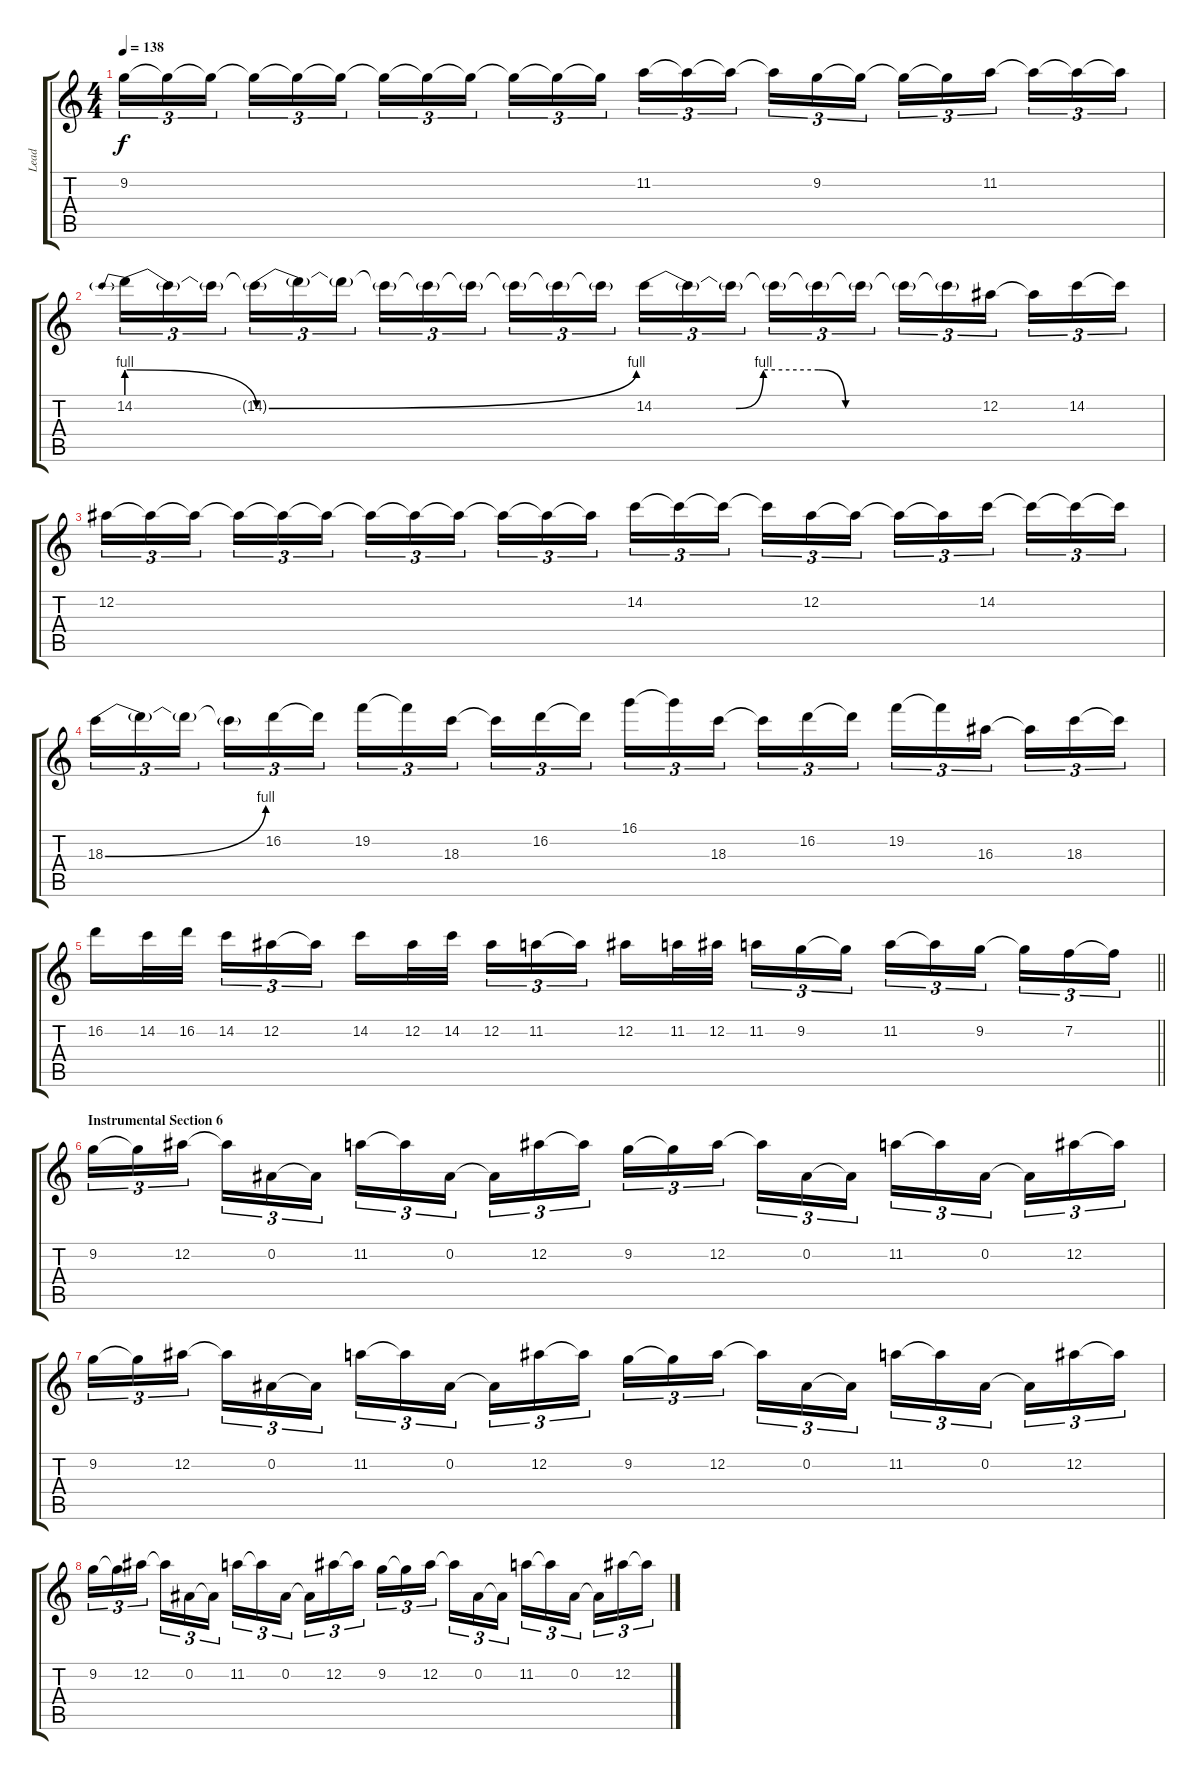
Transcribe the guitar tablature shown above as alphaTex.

\track ("Lead" "Lead") {instrument distortionguitar}
\staff {score tabs}
\tuning (Eb4 Bb3 Gb3 Db3 Ab2 Eb2) {hide}
\ts (4 4)
\tempo 138
\clef g2
\ks c
9.2.16{tu (3 2) dy f} 9.2{t}.16{tu (3 2)} 9.2{t}.16{tu (3 2)} 9.2{t}.16{tu (3 2)} 9.2{t}.16{tu (3 2)} 9.2{t}.16{tu (3 2)} 9.2{t}.16{tu (3 2)} 9.2{t}.16{tu (3 2)} 9.2{t}.16{tu (3 2)} 9.2{t}.16{tu (3 2)} 9.2{t}.16{tu (3 2)} 9.2{t}.16{tu (3 2)} 11.2.16{tu (3 2)} 11.2{t}.16{tu (3 2)} 11.2{t}.16{tu (3 2)} 11.2{t}.16{tu (3 2)} 9.2.16{tu (3 2)} 9.2{t}.16{tu (3 2)} 9.2{t}.16{tu (3 2)} 9.2{t}.16{tu (3 2)} 11.2.16{tu (3 2)} 11.2{t}.16{tu (3 2)} 11.2{t}.16{tu (3 2)} 11.2{t}.16{tu (3 2)} |
14.2{be (prebendrelease 0 4 60 0)}.16{tu (3 2)} 14.2{t}.16{tu (3 2)} 14.2{t}.16{tu (3 2)} 14.2{be (bend 0 0 60 4) t}.16{tu (3 2)} 14.2{t}.16{tu (3 2)} 14.2{t}.16{tu (3 2)} 14.2{t}.16{tu (3 2)} 14.2{t}.16{tu (3 2)} 14.2{t}.16{tu (3 2)} 14.2{t}.16{tu (3 2)} 14.2{t}.16{tu (3 2)} 14.2{t}.16{tu (3 2)} 14.2{be (custom 0 0 15 0 20 4 30 4 35 0 41 0 44 0 46 0 50 0 60 0)}.16{tu (3 2)} 14.2{t}.16{tu (3 2)} 14.2{t}.16{tu (3 2)} 14.2{t}.16{tu (3 2)} 14.2{t}.16{tu (3 2)} 14.2{t}.16{tu (3 2)} 14.2{t}.16{tu (3 2)} 14.2{t}.16{tu (3 2)} 12.2.16{tu (3 2)} 12.2{t}.16{tu (3 2)} 14.2.16{tu (3 2)} 14.2{t}.16{tu (3 2)} |
12.2.16{tu (3 2)} 12.2{t}.16{tu (3 2)} 12.2{t}.16{tu (3 2)} 12.2{t}.16{tu (3 2)} 12.2{t}.16{tu (3 2)} 12.2{t}.16{tu (3 2)} 12.2{t}.16{tu (3 2)} 12.2{t}.16{tu (3 2)} 12.2{t}.16{tu (3 2)} 12.2{t}.16{tu (3 2)} 12.2{t}.16{tu (3 2)} 12.2{t}.16{tu (3 2)} 14.2.16{tu (3 2)} 14.2{t}.16{tu (3 2)} 14.2{t}.16{tu (3 2)} 14.2{t}.16{tu (3 2)} 12.2.16{tu (3 2)} 12.2{t}.16{tu (3 2)} 12.2{t}.16{tu (3 2)} 12.2{t}.16{tu (3 2)} 14.2.16{tu (3 2)} 14.2{t}.16{tu (3 2)} 14.2{t}.16{tu (3 2)} 14.2{t}.16{tu (3 2)} |
18.3{be (bend 0 0 60 4)}.16{tu (3 2)} 18.3{t}.16{tu (3 2)} 18.3{t}.16{tu (3 2)} 18.3{t}.16{tu (3 2)} 16.2.16{tu (3 2)} 16.2{t}.16{tu (3 2)} 19.2.16{tu (3 2)} 19.2{t}.16{tu (3 2)} 18.3.16{tu (3 2)} 18.3{t}.16{tu (3 2)} 16.2.16{tu (3 2)} 16.2{t}.16{tu (3 2)} 16.1.16{tu (3 2)} 16.1{t}.16{tu (3 2)} 18.3.16{tu (3 2)} 18.3{t}.16{tu (3 2)} 16.2.16{tu (3 2)} 16.2{t}.16{tu (3 2)} 19.2.16{tu (3 2)} 19.2{t}.16{tu (3 2)} 16.3.16{tu (3 2)} 16.3{t}.16{tu (3 2)} 18.3.16{tu (3 2)} 18.3{t}.16{tu (3 2)} |
\barLineRight lightlight
16.2.16 14.2.32 16.2.32 14.2.16{tu (3 2)} 12.2.16{tu (3 2)} 12.2{t}.16{tu (3 2)} 14.2.16 12.2.32 14.2.32 12.2.16{tu (3 2)} 11.2.16{tu (3 2)} 11.2{t}.16{tu (3 2)} 12.2.16 11.2.32 12.2.32 11.2.16{tu (3 2)} 9.2.16{tu (3 2)} 9.2{t}.16{tu (3 2)} 11.2.16{tu (3 2)} 11.2{t}.16{tu (3 2)} 9.2.16{tu (3 2)} 9.2{t}.16{tu (3 2)} 7.2.16{tu (3 2)} 7.2{t}.16{tu (3 2)} |
\section ("" "Instrumental Section 6")
9.2.16{tu (3 2)} 9.2{t}.16{tu (3 2)} 12.2.16{tu (3 2)} 12.2{t}.16{tu (3 2)} 0.2.16{tu (3 2)} 0.2{t}.16{tu (3 2)} 11.2.16{tu (3 2)} 11.2{t}.16{tu (3 2)} 0.2.16{tu (3 2)} 0.2{t}.16{tu (3 2)} 12.2.16{tu (3 2)} 12.2{t}.16{tu (3 2)} 9.2.16{tu (3 2)} 9.2{t}.16{tu (3 2)} 12.2.16{tu (3 2)} 12.2{t}.16{tu (3 2)} 0.2.16{tu (3 2)} 0.2{t}.16{tu (3 2)} 11.2.16{tu (3 2)} 11.2{t}.16{tu (3 2)} 0.2.16{tu (3 2)} 0.2{t}.16{tu (3 2)} 12.2.16{tu (3 2)} 12.2{t}.16{tu (3 2)} |
9.2.16{tu (3 2)} 9.2{t}.16{tu (3 2)} 12.2.16{tu (3 2)} 12.2{t}.16{tu (3 2)} 0.2.16{tu (3 2)} 0.2{t}.16{tu (3 2)} 11.2.16{tu (3 2)} 11.2{t}.16{tu (3 2)} 0.2.16{tu (3 2)} 0.2{t}.16{tu (3 2)} 12.2.16{tu (3 2)} 12.2{t}.16{tu (3 2)} 9.2.16{tu (3 2)} 9.2{t}.16{tu (3 2)} 12.2.16{tu (3 2)} 12.2{t}.16{tu (3 2)} 0.2.16{tu (3 2)} 0.2{t}.16{tu (3 2)} 11.2.16{tu (3 2)} 11.2{t}.16{tu (3 2)} 0.2.16{tu (3 2)} 0.2{t}.16{tu (3 2)} 12.2.16{tu (3 2)} 12.2{t}.16{tu (3 2)} |
9.2.16{tu (3 2)} 9.2{t}.16{tu (3 2)} 12.2.16{tu (3 2)} 12.2{t}.16{tu (3 2)} 0.2.16{tu (3 2)} 0.2{t}.16{tu (3 2)} 11.2.16{tu (3 2)} 11.2{t}.16{tu (3 2)} 0.2.16{tu (3 2)} 0.2{t}.16{tu (3 2)} 12.2.16{tu (3 2)} 12.2{t}.16{tu (3 2)} 9.2.16{tu (3 2)} 9.2{t}.16{tu (3 2)} 12.2.16{tu (3 2)} 12.2{t}.16{tu (3 2)} 0.2.16{tu (3 2)} 0.2{t}.16{tu (3 2)} 11.2.16{tu (3 2)} 11.2{t}.16{tu (3 2)} 0.2.16{tu (3 2)} 0.2{t}.16{tu (3 2)} 12.2.16{tu (3 2)} 12.2{t}.16{tu (3 2)}
